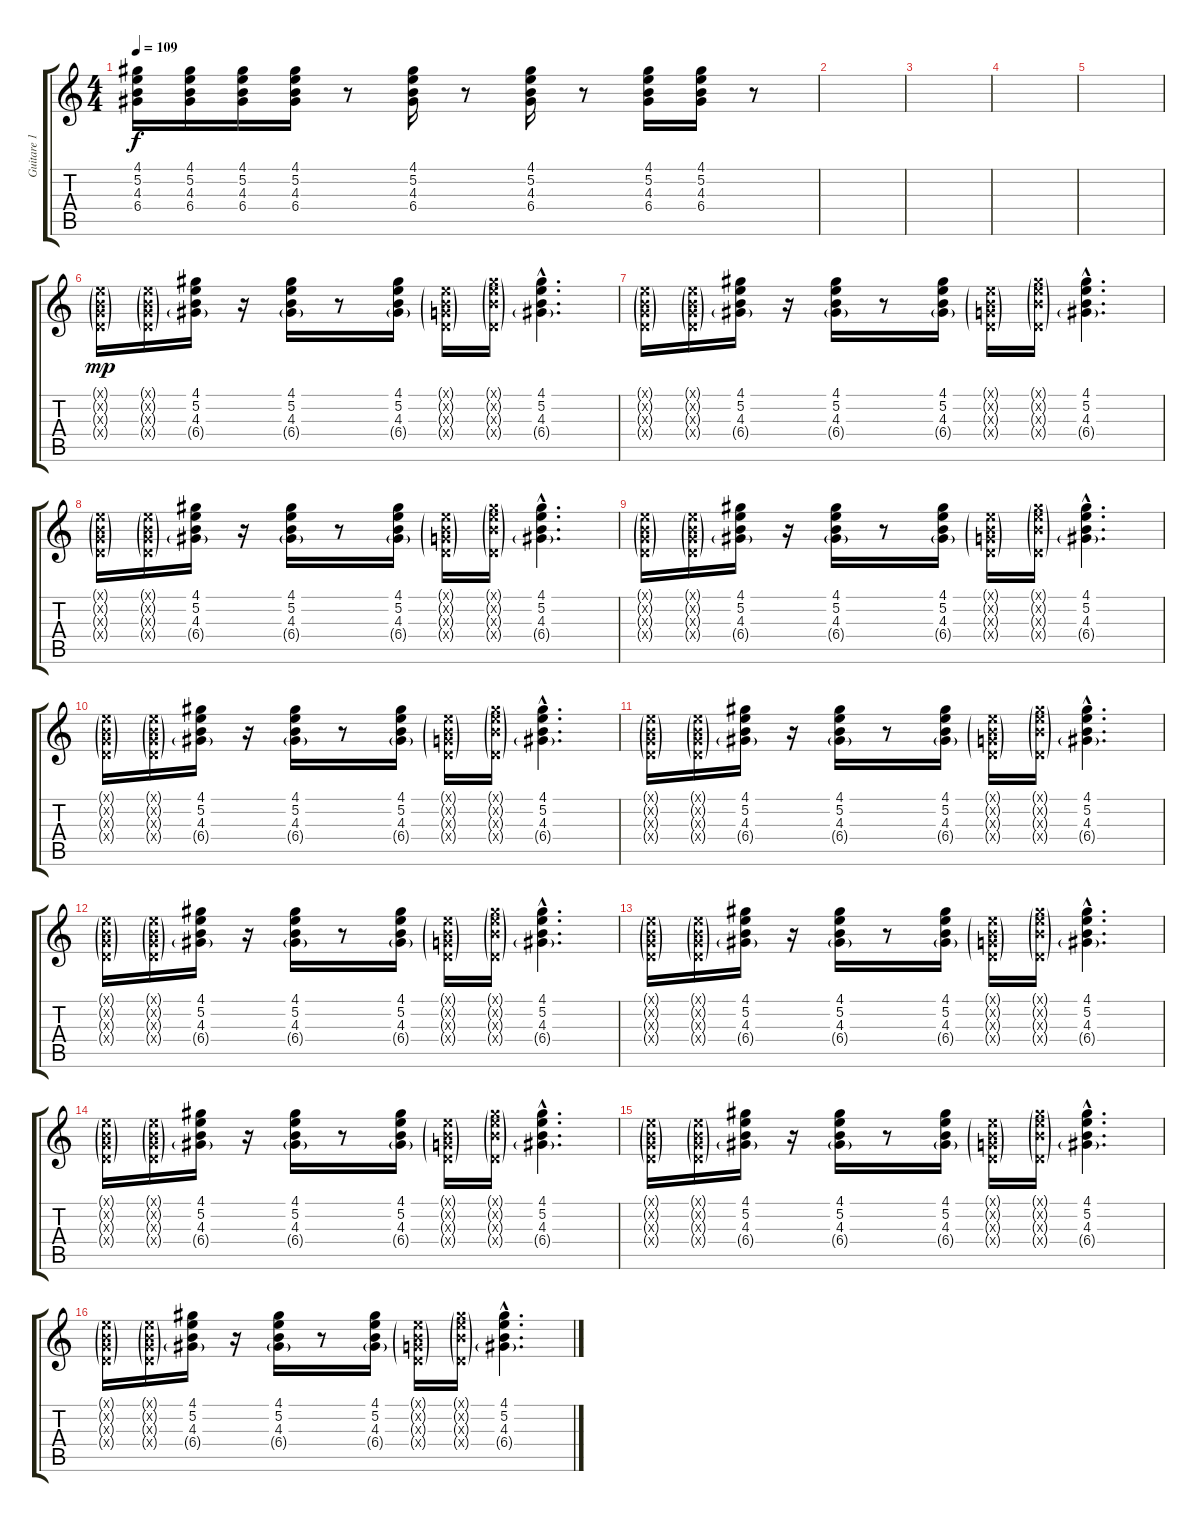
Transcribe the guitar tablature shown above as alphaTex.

\track ("Guitare 1" "Guitare 1") {instrument electricguitarjazz}
\staff {score tabs}
\tuning (E4 B3 G3 D3 A2 E2) {hide}
\ts (4 4)
\tempo 109
\clef g2
\ks c
(4.1 5.2 4.3 6.4).16{dy f} (4.1 5.2 4.3 6.4).16 (4.1 5.2 4.3 6.4).16 (4.1 5.2 4.3 6.4).16 r.8 (4.1 5.2 4.3 6.4).16 r.8 (4.1 5.2 4.3 6.4).16 r.8 (4.1 5.2 4.3 6.4).16 (4.1 5.2 4.3 6.4).16 r.8 |
|
|
|
|
(0.1{g x} 0.2{g x} 0.3{g x} 0.4{g x}).16{dy mp} (0.1{g x} 0.2{g x} 0.3{g x} 0.4{g x}).16 (4.1 5.2 4.3 6.4{g}).16 r.16 (4.1 5.2 4.3 6.4{g}).16 r.8 (4.1 5.2 4.3 6.4{g}).16 (0.1{g x} 0.2{g x} 0.3{g x} 0.4{g x}).16 (4.1{g x} 5.2{g x} 4.3{g x} 0.4{g x}).16 (4.1{hac} 5.2{hac} 4.3{hac} 6.4{g hac}).4{d} |
(0.1{g x} 0.2{g x} 0.3{g x} 0.4{g x}).16 (0.1{g x} 0.2{g x} 0.3{g x} 0.4{g x}).16 (4.1 5.2 4.3 6.4{g}).16 r.16 (4.1 5.2 4.3 6.4{g}).16 r.8 (4.1 5.2 4.3 6.4{g}).16 (0.1{g x} 0.2{g x} 0.3{g x} 0.4{g x}).16 (4.1{g x} 5.2{g x} 4.3{g x} 0.4{g x}).16 (4.1{hac} 5.2{hac} 4.3{hac} 6.4{g hac}).4{d} |
(0.1{g x} 0.2{g x} 0.3{g x} 0.4{g x}).16 (0.1{g x} 0.2{g x} 0.3{g x} 0.4{g x}).16 (4.1 5.2 4.3 6.4{g}).16 r.16 (4.1 5.2 4.3 6.4{g}).16 r.8 (4.1 5.2 4.3 6.4{g}).16 (0.1{g x} 0.2{g x} 0.3{g x} 0.4{g x}).16 (4.1{g x} 5.2{g x} 4.3{g x} 0.4{g x}).16 (4.1{hac} 5.2{hac} 4.3{hac} 6.4{g hac}).4{d} |
(0.1{g x} 0.2{g x} 0.3{g x} 0.4{g x}).16 (0.1{g x} 0.2{g x} 0.3{g x} 0.4{g x}).16 (4.1 5.2 4.3 6.4{g}).16 r.16 (4.1 5.2 4.3 6.4{g}).16 r.8 (4.1 5.2 4.3 6.4{g}).16 (0.1{g x} 0.2{g x} 0.3{g x} 0.4{g x}).16 (4.1{g x} 5.2{g x} 4.3{g x} 0.4{g x}).16 (4.1{hac} 5.2{hac} 4.3{hac} 6.4{g hac}).4{d} |
(0.1{g x} 0.2{g x} 0.3{g x} 0.4{g x}).16 (0.1{g x} 0.2{g x} 0.3{g x} 0.4{g x}).16 (4.1 5.2 4.3 6.4{g}).16 r.16 (4.1 5.2 4.3 6.4{g}).16 r.8 (4.1 5.2 4.3 6.4{g}).16 (0.1{g x} 0.2{g x} 0.3{g x} 0.4{g x}).16 (4.1{g x} 5.2{g x} 4.3{g x} 0.4{g x}).16 (4.1{hac} 5.2{hac} 4.3{hac} 6.4{g hac}).4{d} |
(0.1{g x} 0.2{g x} 0.3{g x} 0.4{g x}).16 (0.1{g x} 0.2{g x} 0.3{g x} 0.4{g x}).16 (4.1 5.2 4.3 6.4{g}).16 r.16 (4.1 5.2 4.3 6.4{g}).16 r.8 (4.1 5.2 4.3 6.4{g}).16 (0.1{g x} 0.2{g x} 0.3{g x} 0.4{g x}).16 (4.1{g x} 5.2{g x} 4.3{g x} 0.4{g x}).16 (4.1{hac} 5.2{hac} 4.3{hac} 6.4{g hac}).4{d} |
(0.1{g x} 0.2{g x} 0.3{g x} 0.4{g x}).16 (0.1{g x} 0.2{g x} 0.3{g x} 0.4{g x}).16 (4.1 5.2 4.3 6.4{g}).16 r.16 (4.1 5.2 4.3 6.4{g}).16 r.8 (4.1 5.2 4.3 6.4{g}).16 (0.1{g x} 0.2{g x} 0.3{g x} 0.4{g x}).16 (4.1{g x} 5.2{g x} 4.3{g x} 0.4{g x}).16 (4.1{hac} 5.2{hac} 4.3{hac} 6.4{g hac}).4{d} |
(0.1{g x} 0.2{g x} 0.3{g x} 0.4{g x}).16 (0.1{g x} 0.2{g x} 0.3{g x} 0.4{g x}).16 (4.1 5.2 4.3 6.4{g}).16 r.16 (4.1 5.2 4.3 6.4{g}).16 r.8 (4.1 5.2 4.3 6.4{g}).16 (0.1{g x} 0.2{g x} 0.3{g x} 0.4{g x}).16 (4.1{g x} 5.2{g x} 4.3{g x} 0.4{g x}).16 (4.1{hac} 5.2{hac} 4.3{hac} 6.4{g hac}).4{d} |
(0.1{g x} 0.2{g x} 0.3{g x} 0.4{g x}).16 (0.1{g x} 0.2{g x} 0.3{g x} 0.4{g x}).16 (4.1 5.2 4.3 6.4{g}).16 r.16 (4.1 5.2 4.3 6.4{g}).16 r.8 (4.1 5.2 4.3 6.4{g}).16 (0.1{g x} 0.2{g x} 0.3{g x} 0.4{g x}).16 (4.1{g x} 5.2{g x} 4.3{g x} 0.4{g x}).16 (4.1{hac} 5.2{hac} 4.3{hac} 6.4{g hac}).4{d} |
(0.1{g x} 0.2{g x} 0.3{g x} 0.4{g x}).16 (0.1{g x} 0.2{g x} 0.3{g x} 0.4{g x}).16 (4.1 5.2 4.3 6.4{g}).16 r.16 (4.1 5.2 4.3 6.4{g}).16 r.8 (4.1 5.2 4.3 6.4{g}).16 (0.1{g x} 0.2{g x} 0.3{g x} 0.4{g x}).16 (4.1{g x} 5.2{g x} 4.3{g x} 0.4{g x}).16 (4.1{hac} 5.2{hac} 4.3{hac} 6.4{g hac}).4{d} |
(0.1{g x} 0.2{g x} 0.3{g x} 0.4{g x}).16 (0.1{g x} 0.2{g x} 0.3{g x} 0.4{g x}).16 (4.1 5.2 4.3 6.4{g}).16 r.16 (4.1 5.2 4.3 6.4{g}).16 r.8 (4.1 5.2 4.3 6.4{g}).16 (0.1{g x} 0.2{g x} 0.3{g x} 0.4{g x}).16 (4.1{g x} 5.2{g x} 4.3{g x} 0.4{g x}).16 (4.1{hac} 5.2{hac} 4.3{hac} 6.4{g hac}).4{d}
